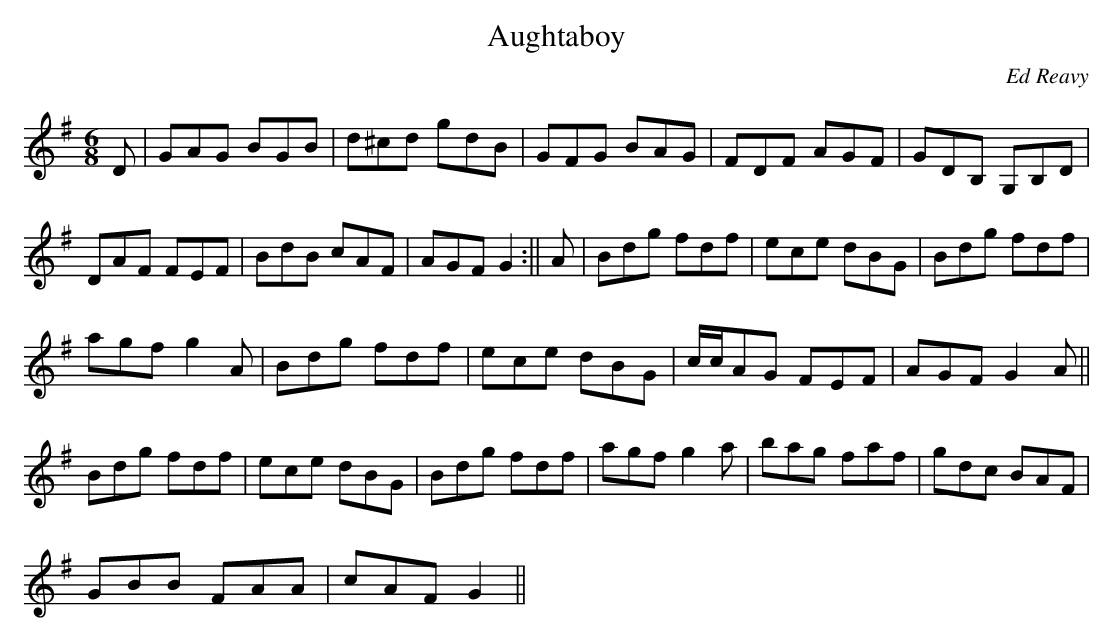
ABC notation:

X:1
T:Aughtaboy
C:Ed Reavy
M:6/8
L:1/8
K:G
D|GAG BGB|d^cd gdB|GFG BAG|FDF AGF|GDB, G,B,D|
DAF FEF|BdB cAF|AGF G2:||A|Bdg fdf|ece dBG|Bdg fdf|
agf g2 A|Bdg fdf|ece dBG|c/2c/2AG FEF|AGF G2 A||
Bdg fdf|ece dBG|Bdg fdf|agf g2 a|bag faf|gdc BAF|
GBB FAA|cAF G2||
